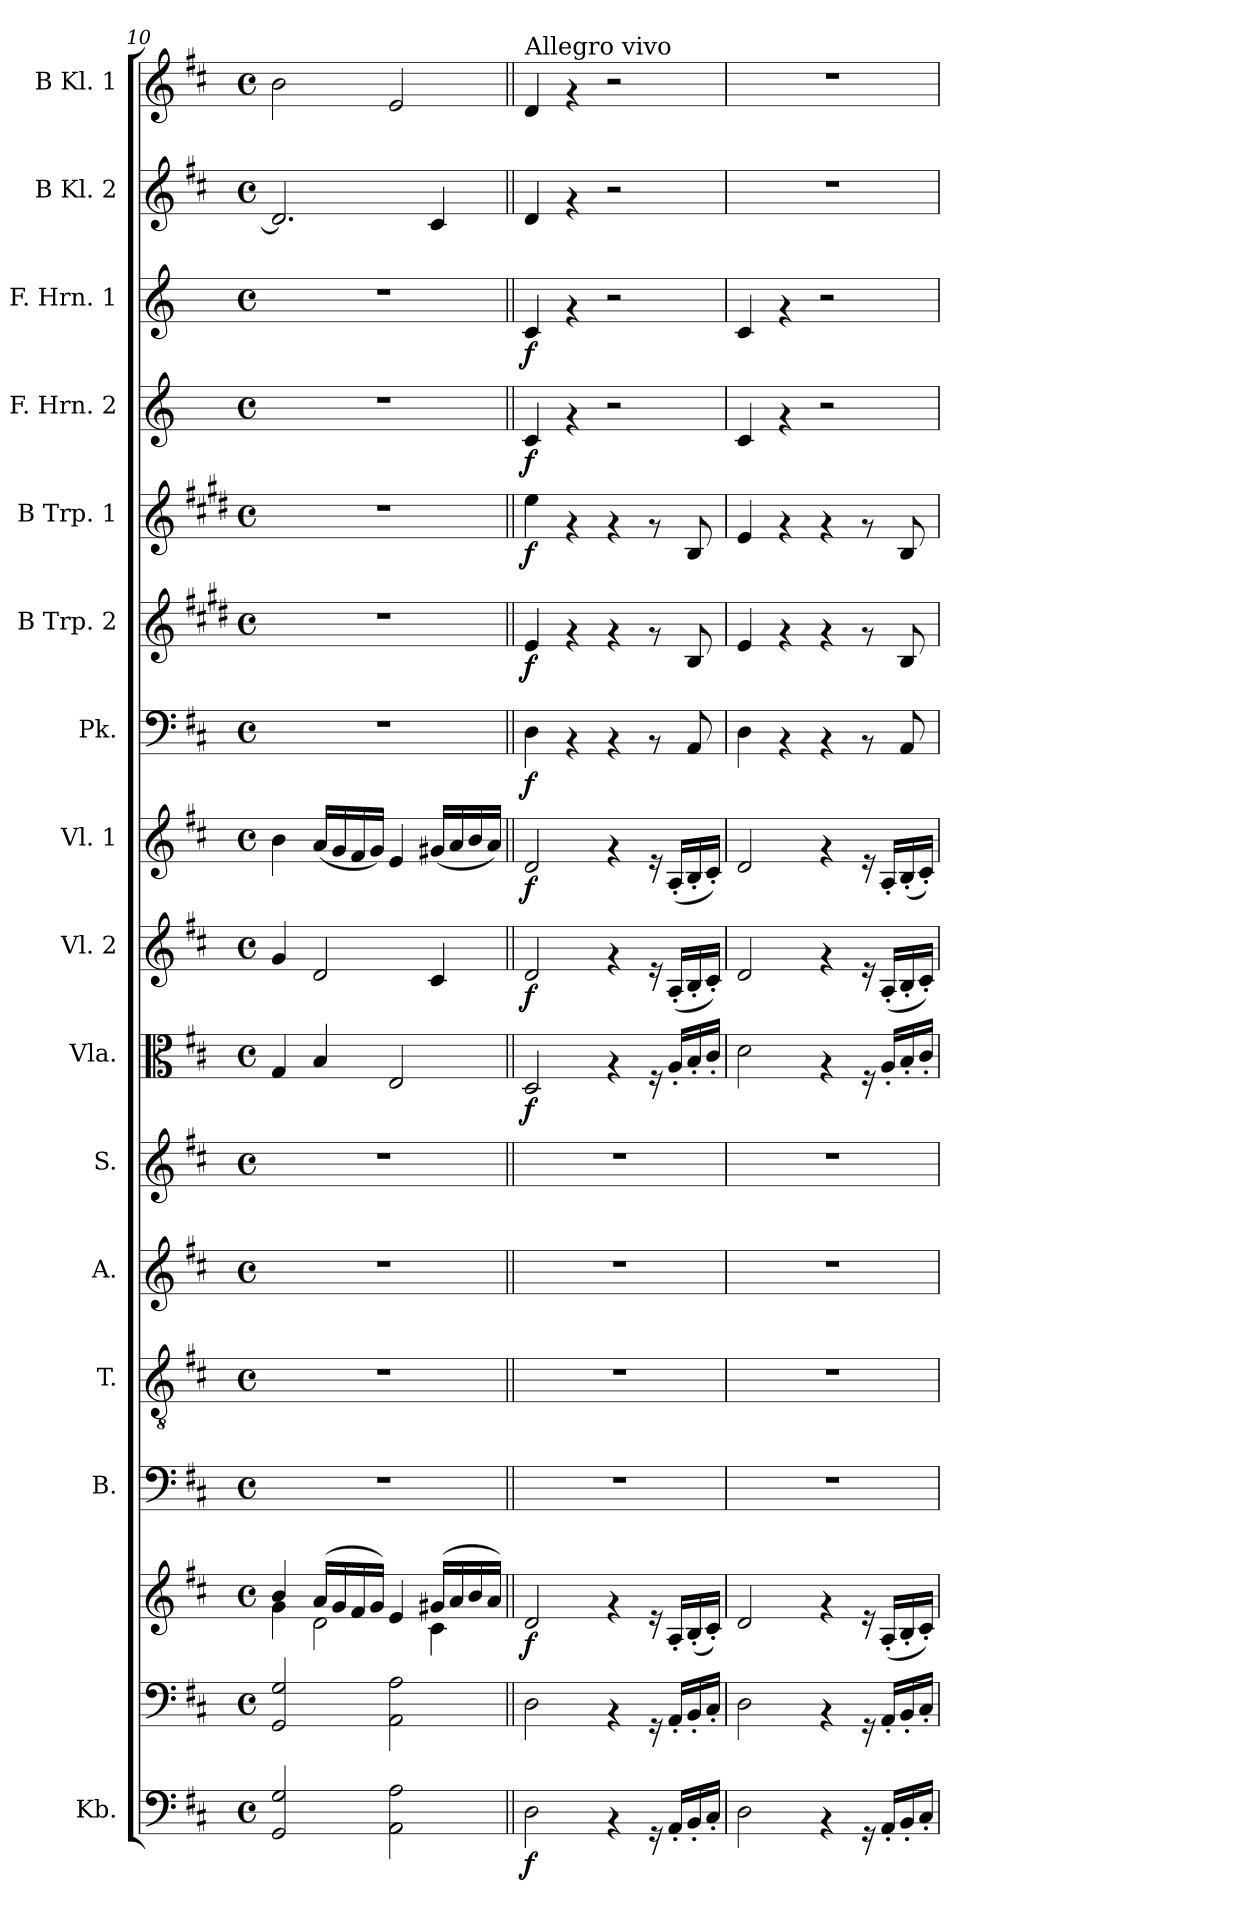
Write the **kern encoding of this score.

**kern	**dynam	**kern	**kern	**dynam	**kern	**kern	**kern	**kern	**kern	**dynam	**kern	**dynam	**kern	**dynam	**kern	**dynam	**kern	**dynam	**kern	**dynam	**kern	**dynam	**kern	**dynam	**kern	**kern
*part17	*part17	*part16	*part15	*part15	*part14	*part13	*part12	*part11	*part10	*part10	*part9	*part9	*part8	*part8	*part7	*part7	*part6	*part6	*part5	*part5	*part4	*part4	*part3	*part3	*part2	*part1
*staff17	*staff17	*staff16	*staff15	*staff15	*staff14	*staff13	*staff12	*staff11	*staff10	*staff10	*staff9	*staff9	*staff8	*staff8	*staff7	*staff7	*staff6	*staff6	*staff5	*staff5	*staff4	*staff4	*staff3	*staff3	*staff2	*staff1
*I"Kb.	*	*	*	*	*I"B.	*I"T.	*I"A.	*I"S.	*I"Vla.	*	*I"Vl. 2	*	*I"Vl. 1	*	*I"Pk.	*	*I"B Trp. 2	*	*I"B Trp. 1	*	*I"F. Hrn. 2	*	*I"F. Hrn. 1	*	*I"B Kl. 2	*I"B Kl. 1
*I'Kb.	*	*	*	*	*I'B.	*I'T.	*I'A.	*I'S.	*I'Vla.	*	*I'Vl. 2	*	*I'Vl. 1	*	*I'Pk.	*	*I'B Trp. 2	*	*I'B Trp. 1	*	*I'F. Hrn. 2	*	*I'F. Hrn. 1	*	*I'B Kl. 2	*I'B Kl. 1
*clefF4	*	*clefF4	*clefG2	*	*clefF4	*clefGv2	*clefG2	*clefG2	*clefC3	*	*clefG2	*	*clefG2	*	*clefF4	*	*clefG2	*	*clefG2	*	*clefG2	*	*clefG2	*	*clefG2	*clefG2
*	*	*	*	*	*	*	*	*	*	*	*	*	*	*	*	*	*ITrd1c2	*	*ITrd1c2	*	*ITrd-1c-2	*	*ITrd-1c-2	*	*	*
*k[f#c#]	*	*k[f#c#]	*k[f#c#]	*	*k[f#c#]	*k[f#c#]	*k[f#c#]	*k[f#c#]	*k[f#c#]	*	*k[f#c#]	*	*k[f#c#]	*	*k[f#c#]	*	*k[f#c#]	*	*k[f#c#]	*	*k[f#c#]	*	*k[f#c#]	*	*k[f#c#]	*k[f#c#]
*D:	*	*D:	*D:	*	*D:	*D:	*D:	*D:	*D:	*	*D:	*	*D:	*	*D:	*	*D:	*	*D:	*	*D:	*	*D:	*	*D:	*D:
*M4/4	*	*M4/4	*M4/4	*	*M4/4	*M4/4	*M4/4	*M4/4	*M4/4	*	*M4/4	*	*M4/4	*	*M4/4	*	*M4/4	*	*M4/4	*	*M4/4	*	*M4/4	*	*M4/4	*M4/4
*met(c)	*	*met(c)	*met(c)	*	*met(c)	*met(c)	*met(c)	*met(c)	*met(c)	*	*met(c)	*	*met(c)	*	*met(c)	*	*met(c)	*	*met(c)	*	*met(c)	*	*met(c)	*	*met(c)	*met(c)
=10	=10	=10	=10	=10	=10	=10	=10	=10	=10	=10	=10	=10	=10	=10	=10	=10	=10	=10	=10	=10	=10	=10	=10	=10	=10	=10
*	*	*	*^	*	*	*	*	*	*	*	*	*	*	*	*	*	*	*	*	*	*	*	*	*	*	*
2GG/ 2G/	.	2GG/ 2G/	4b/	4g\	.	1r	1r	1r	1r	4G/	.	4g/	.	4b\	.	1r	.	1r	.	1r	.	1r	.	1r	.	2.d/]	2b\
.	.	.	(>16a/LL	2d\	.	.	.	.	.	4B/	.	2d/	.	(<16a/LL	.	.	.	.	.	.	.	.	.	.	.	.	.
.	.	.	16g/	.	.	.	.	.	.	.	.	.	.	16g/	.	.	.	.	.	.	.	.	.	.	.	.	.
.	.	.	16f#/	.	.	.	.	.	.	.	.	.	.	16f#/	.	.	.	.	.	.	.	.	.	.	.	.	.
.	.	.	16g/JJ)	.	.	.	.	.	.	.	.	.	.	16g/JJ)	.	.	.	.	.	.	.	.	.	.	.	.	.
2AA\ 2A\	.	2AA\ 2A\	4e/	.	.	.	.	.	.	2E/	.	.	.	4e/	.	.	.	.	.	.	.	.	.	.	.	.	2e/
.	.	.	(>16g#X/LL	4c#\	.	.	.	.	.	.	.	4c#/	.	(<16g#X/LL	.	.	.	.	.	.	.	.	.	.	.	4c#/	.
.	.	.	16a/	.	.	.	.	.	.	.	.	.	.	16a/	.	.	.	.	.	.	.	.	.	.	.	.	.
.	.	.	16b/	.	.	.	.	.	.	.	.	.	.	16b/	.	.	.	.	.	.	.	.	.	.	.	.	.
.	.	.	16a/JJ)	.	.	.	.	.	.	.	.	.	.	16a/JJ)	.	.	.	.	.	.	.	.	.	.	.	.	.
*	*	*	*v	*v	*	*	*	*	*	*	*	*	*	*	*	*	*	*	*	*	*	*	*	*	*	*	*
=11||	=11||	=11||	=11||	=11||	=11||	=11||	=11||	=11||	=11||	=11||	=11||	=11||	=11||	=11||	=11||	=11||	=11||	=11||	=11||	=11||	=11||	=11||	=11||	=11||	=11||	=11||
!	!	!	!	!	!	!	!	!	!	!	!	!	!	!	!	!	!	!	!	!	!	!	!	!	!	!LO:TX:a:t=Allegro vivo
!	!LO:DY:b	!	!	!LO:DY:b	!	!	!	!	!	!LO:DY:b	!	!LO:DY:b	!	!LO:DY:b	!	!LO:DY:b	!	!LO:DY:b	!	!LO:DY:b	!	!LO:DY:b	!	!LO:DY:b	!	!
2D\	f	2D\	2d/	f	1r	1r	1r	1r	2D/	f	2d/	f	2d/	f	4D\	f	4d/	f	4dd\	f	4d/	f	4d/	f	4d/	4d/
.	.	.	.	.	.	.	.	.	.	.	.	.	.	.	4rAA	.	4rf	.	4rf	.	4rf	.	4rf	.	4rf	4rf
4rAA	.	4rAA	4rf	.	.	.	.	.	4rG	.	4rf	.	4rf	.	4rAA	.	4rf	.	4rf	.	2r	.	2r	.	2r	2r
16rGG	.	16rGG	16re	.	.	.	.	.	16rF	.	16re	.	16re	.	8rAA	.	8rf	.	8rf	.	.	.	.	.	.	.
16AA'</LL	.	16AA'</LL	16A'</LL	.	.	.	.	.	16A'</LL	.	(>16A'</LL	.	(>16A'</LL	.	.	.	.	.	.	.	.	.	.	.	.	.
16BB'</	.	16BB'</	(>16B'</	.	.	.	.	.	16B'</	.	16B'</	.	16B'</	.	8AA/	.	8A/	.	8A/	.	.	.	.	.	.	.
16C#'</JJ	.	16C#'</JJ	16c#'</JJ)	.	.	.	.	.	16c#'</JJ	.	16c#'</JJ)	.	16c#'</JJ)	.	.	.	.	.	.	.	.	.	.	.	.	.
=12	=12	=12	=12	=12	=12	=12	=12	=12	=12	=12	=12	=12	=12	=12	=12	=12	=12	=12	=12	=12	=12	=12	=12	=12	=12	=12
2D\	.	2D\	2d/	.	1r	1r	1r	1r	2d\	.	2d/	.	2d/	.	4D\	.	4d/	.	4d/	.	4d/	.	4d/	.	1r	1r
.	.	.	.	.	.	.	.	.	.	.	.	.	.	.	4rAA	.	4rf	.	4rf	.	4rf	.	4rf	.	.	.
4rAA	.	4rAA	4rf	.	.	.	.	.	4rG	.	4rf	.	4rf	.	4rAA	.	4rf	.	4rf	.	2r	.	2r	.	.	.
16rGG	.	16rGG	16re	.	.	.	.	.	16rF	.	16re	.	16re	.	8rAA	.	8rf	.	8rf	.	.	.	.	.	.	.
16AA'</LL	.	16AA'</LL	(>16A'</LL	.	.	.	.	.	16A'</LL	.	(>16A'</LL	.	16A'</LL	.	.	.	.	.	.	.	.	.	.	.	.	.
16BB'</	.	16BB'</	16B'</	.	.	.	.	.	16B'</	.	16B'</	.	(>16B'</	.	8AA/	.	8A/	.	8A/	.	.	.	.	.	.	.
16C#'</JJ	.	16C#'</JJ	16c#'</JJ)	.	.	.	.	.	16c#'</JJ	.	16c#'</JJ)	.	16c#'</JJ)	.	.	.	.	.	.	.	.	.	.	.	.	.
=	=	=	=	=	=	=	=	=	=	=	=	=	=	=	=	=	=	=	=	=	=	=	=	=	=	=
*-	*-	*-	*-	*-	*-	*-	*-	*-	*-	*-	*-	*-	*-	*-	*-	*-	*-	*-	*-	*-	*-	*-	*-	*-	*-	*-
